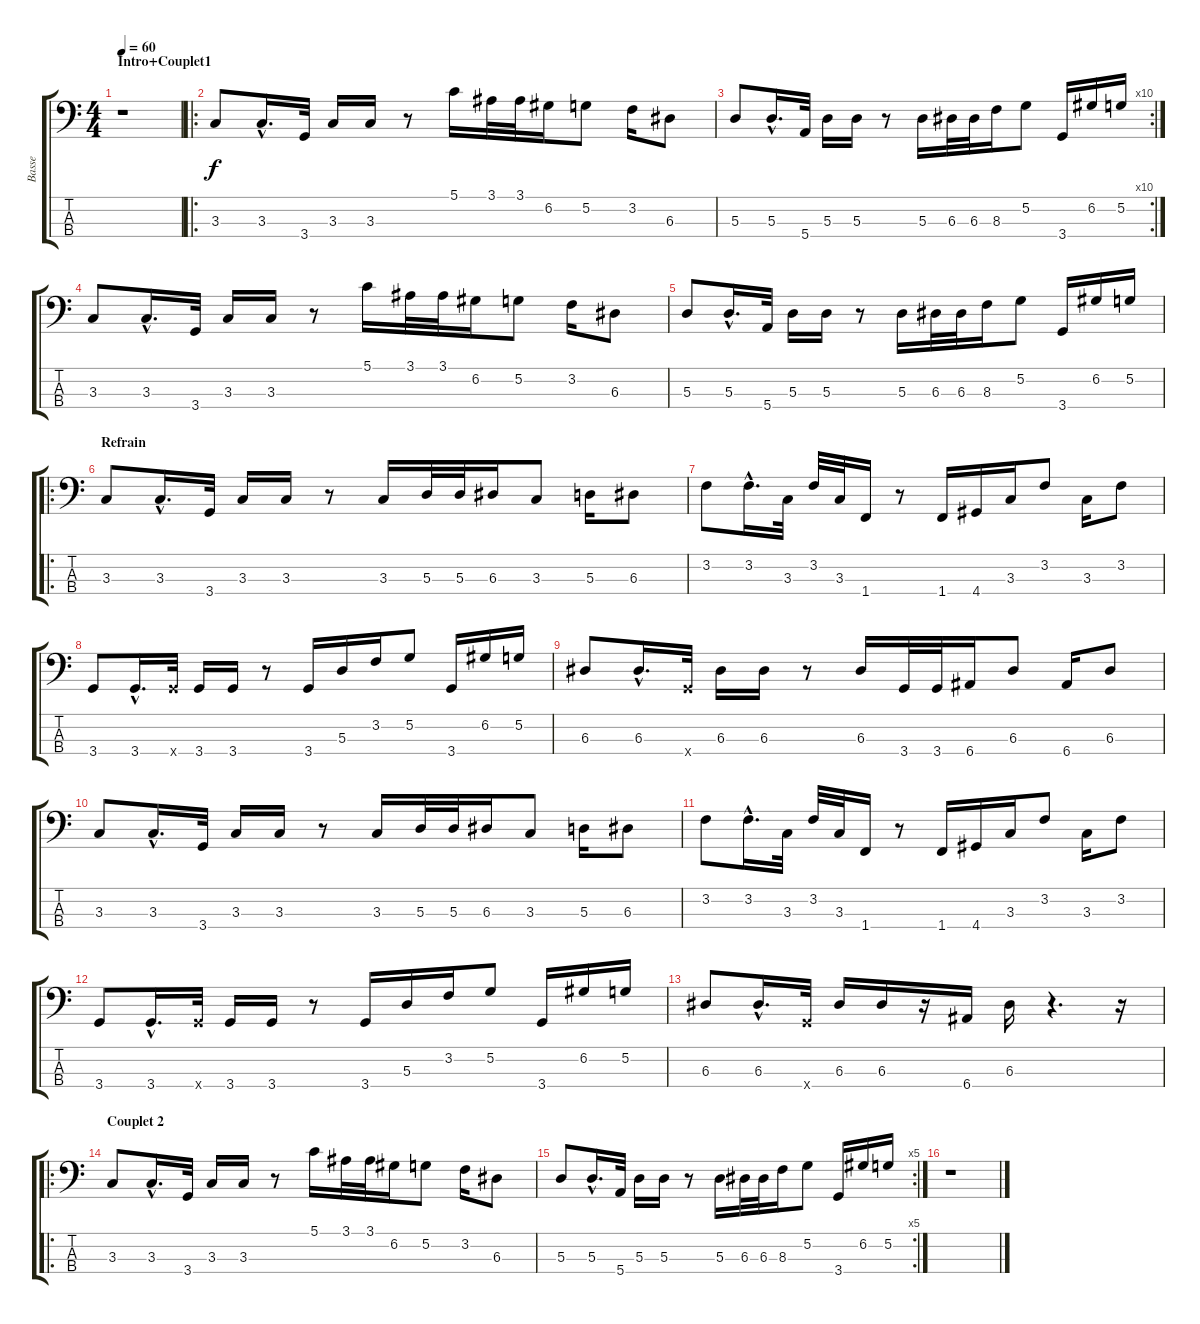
\track ("Basse" "Basse") {instrument electricbassfinger}
\staff {score tabs}
\tuning (G2 D2 A1 E1) {hide}
\ts (4 4)
\section ("" "Intro+Couplet1")
\tempo 60
\clef f4
\ks c
r.1{dy f instrument electricbassfinger} |
\ro
3.3.8 3.3{hac}.16{d} 3.4.32 3.3.16 3.3.16 r.8 5.1.16 3.1.32 3.1.32 6.2.16 5.2.8 3.2.16 6.3.8 |
\rc 10
5.3.8 5.3{hac}.16{d} 5.4.32 5.3.16 5.3.16 r.8 5.3.16 6.3.32 6.3.32 8.3.16 5.2.8 3.4.16 6.2.16 5.2.16 |
3.3.8 3.3{hac}.16{d} 3.4.32 3.3.16 3.3.16 r.8 5.1.16 3.1.32 3.1.32 6.2.16 5.2.8 3.2.16 6.3.8 |
5.3.8 5.3{hac}.16{d} 5.4.32 5.3.16 5.3.16 r.8 5.3.16 6.3.32 6.3.32 8.3.16 5.2.8 3.4.16 6.2.16 5.2.16 |
\ro
\section ("" "Refrain")
3.3.8 3.3{hac}.16{d} 3.4.32 3.3.16 3.3.16 r.8 3.3.16 5.3.32 5.3.32 6.3.16 3.3.8 5.3.16 6.3.8 |
3.2.8 3.2{hac}.16{d} 3.3.32 3.2.32 3.3.32 1.4.16 r.8 1.4.16 4.4.16 3.3.16 3.2.8 3.3.16 3.2.8 |
3.4.8 3.4{hac}.16{d} 3.4{x}.32 3.4.16 3.4.16 r.8 3.4.16 5.3.16 3.2.16 5.2.8 3.4.16 6.2.16 5.2.16 |
6.3.8 6.3{hac}.16{d} 3.4{x}.32 6.3.16 6.3.16 r.8 6.3.16 3.4.32 3.4.32 6.4.16 6.3.8 6.4.16 6.3.8 |
3.3.8 3.3{hac}.16{d} 3.4.32 3.3.16 3.3.16 r.8 3.3.16 5.3.32 5.3.32 6.3.16 3.3.8 5.3.16 6.3.8 |
3.2.8 3.2{hac}.16{d} 3.3.32 3.2.32 3.3.32 1.4.16 r.8 1.4.16 4.4.16 3.3.16 3.2.8 3.3.16 3.2.8 |
3.4.8 3.4{hac}.16{d} 3.4{x}.32 3.4.16 3.4.16 r.8 3.4.16 5.3.16 3.2.16 5.2.8 3.4.16 6.2.16 5.2.16 |
6.3.8 6.3{hac}.16{d} 3.4{x}.32 6.3.16 6.3.16 r.16 6.4.16 6.3.16 r.4{d} r.16 |
\ro
\section ("" "Couplet 2")
3.3.8 3.3{hac}.16{d} 3.4.32 3.3.16 3.3.16 r.8 5.1.16 3.1.32 3.1.32 6.2.16 5.2.8 3.2.16 6.3.8 |
\rc 5
5.3.8 5.3{hac}.16{d} 5.4.32 5.3.16 5.3.16 r.8 5.3.16 6.3.32 6.3.32 8.3.16 5.2.8 3.4.16 6.2.16 5.2.16 |
r.1
